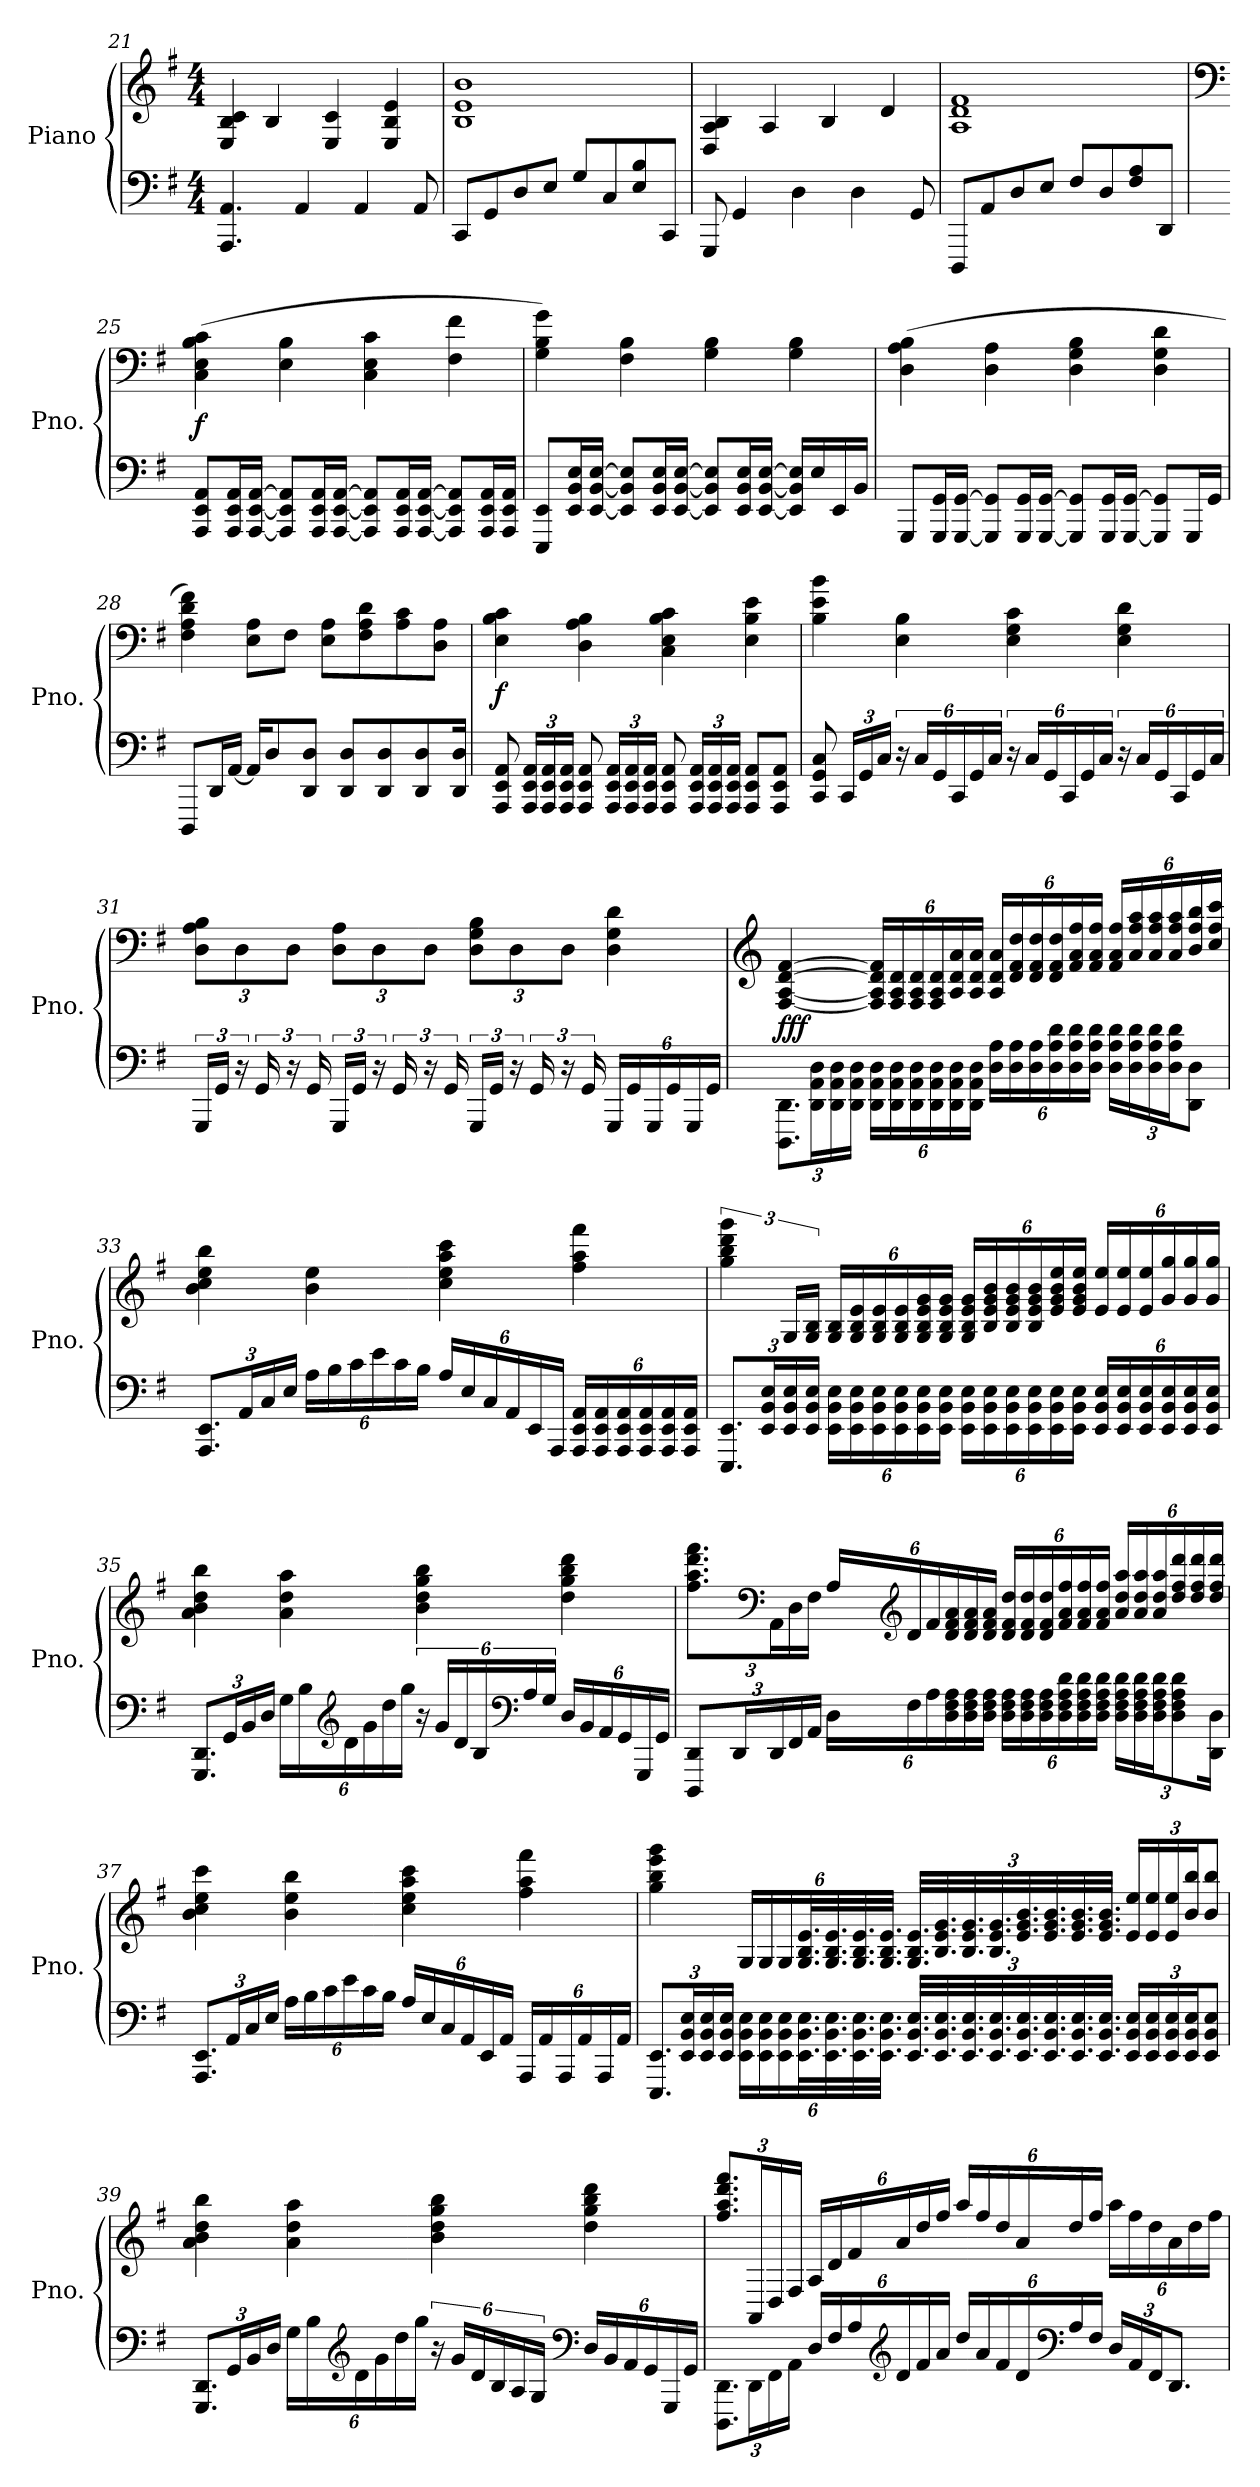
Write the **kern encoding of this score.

**kern	**kern	**dynam
*part1	*part1	*part1
*staff2	*staff1	*staff1/2
*I"Piano	*	*
*I'Pno.	*	*
!!LO:PB:g=z
*clefF4	*clefG2	*
*k[f#]	*k[f#]	*
*M4/4	*M4/4	*
=21	=21	=21
4.AAA/ 4.AA/	4E/ 4B/ 4c/	.
.	4B/	.
4AA/	.	.
.	4E/ 4c/	.
4AA/	.	.
.	4E/ 4B/ 4e/	.
8AA/	.	.
=22	=22	=22
8CC/L	1B 1e 1b	.
8GG/	.	.
8D/	.	.
8E/J	.	.
8G/L	.	.
8C/	.	.
8E/ 8B/	.	.
8CC/J	.	.
=23	=23	=23
8GGG/	4D/ 4A/ 4B/	.
4GG/	.	.
.	4A/	.
4D\	.	.
.	4B/	.
4D\	.	.
.	4d/	.
8GG/	.	.
=24	=24	=24
8DDD/L	1A 1d 1f#	.
8AA/	.	.
8D/	.	.
8E/J	.	.
8F#/L	.	.
8D/	.	.
8F#/ 8A/	.	.
8DD/J	.	.
!!LO:LB:g=z
=25	=25	=25
*	*clefF4	*
!	!	!LO:DY:b
8AAA/ 8EE/ 8AA/L	(4C\ 4E\ 4B\ 4c\	f
16AAA/ 16EE/ 16AA/L	.	.
[16AAA/ [16EE/ [16AA/JJ	.	.
8AAA/] 8EE/] 8AA/]L	4E\ 4B\	.
16AAA/ 16EE/ 16AA/L	.	.
[16AAA/ [16EE/ [16AA/JJ	.	.
8AAA/] 8EE/] 8AA/]L	4C\ 4E\ 4c\	.
16AAA/ 16EE/ 16AA/L	.	.
[16AAA/ [16EE/ [16AA/JJ	.	.
8AAA/] 8EE/] 8AA/]L	4F#\ 4f#\	.
16AAA/ 16EE/ 16AA/L	.	.
16AAA/ 16EE/ 16AA/JJ	.	.
=26	=26	=26
8EEE/ 8EE/L	4G\ 4B\ 4g\)	.
16EE/ 16BB/ 16E/L	.	.
[16EE/ [16BB/ [16E/JJ	.	.
8EE/] 8BB/] 8E/]L	4F#\ 4B\	.
16EE/ 16BB/ 16E/L	.	.
[16EE/ [16BB/ [16E/JJ	.	.
8EE/] 8BB/] 8E/]L	4G\ 4B\	.
16EE/ 16BB/ 16E/L	.	.
[16EE/ [16BB/ [16E/JJ	.	.
16EE/] 16BB/] 16E/]LL	4G\ 4B\	.
16E/	.	.
16EE/	.	.
16BB/JJ	.	.
!!LO:LB:g=z
=27	=27	=27
8GGG/L	(4D\ 4A\ 4B\	.
16GGG/ 16GG/L	.	.
[16GGG/ [16GG/JJ	.	.
8GGG/] 8GG/]L	4D\ 4A\	.
16GGG/ 16GG/L	.	.
[16GGG/ [16GG/JJ	.	.
8GGG/] 8GG/]L	4D\ 4G\ 4B\	.
16GGG/ 16GG/L	.	.
[16GGG/ [16GG/JJ	.	.
8GGG/] 8GG/]L	4D\ 4G\ 4d\	.
16GGG/L	.	.
16GG/JJ	.	.
=28	=28	=28
8DDD/L	4F#\ 4A\ 4d\ 4f#\)	.
16DD/L	.	.
[16AA/JJ	.	.
16AA/KL]	8E\ 8A\L	.
8D/	.	.
.	8F#\J	.
8DD/ 8D/J	.	.
.	8E\ 8A\L	.
8DD/ 8D/L	.	.
.	8F#\ 8A\ 8d\	.
8DD/ 8D/	.	.
.	8A\ 8c\	.
8DD/ 8D/	.	.
.	8D\ 8A\J	.
16DD/ 16D/Jk	.	.
!!LO:LB:g=z
=29	=29	=29
!	!	!LO:DY:b
8AAA/ 8EE/ 8AA/	4E\ 4B\ 4c\	f
*Xbrackettup	*	*
24AAA/ 24EE/ 24AA/LL	.	.
24AAA/ 24EE/ 24AA/	.	.
24AAA/ 24EE/ 24AA/JJ	.	.
8AAA/ 8EE/ 8AA/	4D\ 4A\ 4B\	.
24AAA/ 24EE/ 24AA/LL	.	.
24AAA/ 24EE/ 24AA/	.	.
24AAA/ 24EE/ 24AA/JJ	.	.
8AAA/ 8EE/ 8AA/	4C\ 4E\ 4B\ 4c\	.
24AAA/ 24EE/ 24AA/LL	.	.
24AAA/ 24EE/ 24AA/	.	.
24AAA/ 24EE/ 24AA/JJ	.	.
8AAA/ 8EE/ 8AA/L	4E\ 4B\ 4e\	.
8AAA/ 8EE/ 8AA/J	.	.
=30	=30	=30
8CC/ 8GG/ 8C/	4B\ 4e\ 4b\	.
24CC/LL	.	.
24GG/	.	.
24C/JJ	.	.
*brackettup	*	*
24r	4E\ 4B\	.
24C/LL	.	.
24GG/	.	.
24CC/	.	.
24GG/	.	.
24C/JJ	.	.
24r	4E\ 4G\ 4c\	.
24C/LL	.	.
24GG/	.	.
24CC/	.	.
24GG/	.	.
24C/JJ	.	.
24r	4E\ 4G\ 4d\	.
24C/LL	.	.
24GG/	.	.
24CC/	.	.
24GG/	.	.
24C/JJ	.	.
!!LO:LB:g=z
=31	=31	=31
*	*Xbrackettup	*
24GGG/LL	12D\ 12A\ 12B\L	.
24GG/JJ	.	.
24r	12D\	.
24GG/	.	.
24r	12D\J	.
24GG/	.	.
24GGG/LL	12D\ 12A\L	.
24GG/JJ	.	.
24r	12D\	.
24GG/	.	.
24r	12D\J	.
24GG/	.	.
24GGG/LL	12D\ 12G\ 12B\L	.
24GG/JJ	.	.
24r	12D\	.
24GG/	.	.
24r	12D\J	.
24GG/	.	.
*Xbrackettup	*	*
24GGG/LL	4D\ 4G\ 4d\	.
24GG/	.	.
24GGG/	.	.
24GG/	.	.
24GGG/	.	.
24GG/JJ	.	.
!!LO:PB:g=z
=32	=32	=32
*	*clefG2	*
!	!	!LO:DY:b
12.DDD\ 12.DD\L	[4F#/ [4A/ [4d/ [4f#/	fff
24DD\ 24AA\ 24D\L	.	.
24DD\ 24AA\ 24D\	.	.
24DD\ 24AA\ 24D\JJ	.	.
24DD\ 24AA\ 24D\LL	24F#/] 24A/] 24d/] 24f#/]LL	.
24DD\ 24AA\ 24D\	24F#/ 24A/ 24d/	.
24DD\ 24AA\ 24D\	24F#/ 24A/ 24d/	.
24DD\ 24AA\ 24D\	24F#/ 24A/ 24d/	.
24DD\ 24AA\ 24D\	24A/ 24d/ 24a/	.
24DD\ 24AA\ 24D\JJ	24A/ 24d/ 24a/JJ	.
24D\ 24A\LL	24A/ 24d/ 24a/LL	.
24D\ 24A\	24d/ 24f#/ 24dd/	.
24D\ 24A\	24d/ 24f#/ 24dd/	.
24D\ 24A\ 24d\	24d/ 24f#/ 24dd/	.
24D\ 24A\ 24d\	24f#/ 24a/ 24ff#/	.
24D\ 24A\ 24d\JJ	24f#/ 24a/ 24ff#/JJ	.
24D\ 24A\ 24d\LL	24f#/ 24a/ 24ff#/LL	.
24D\ 24A\ 24d\	24a/ 24ff#/ 24aa/	.
24D\ 24A\ 24d\	24a/ 24ff#/ 24aa/	.
24D\ 24A\ 24d\J	24a/ 24ff#/ 24aa/	.
12DD\ 12D\J	24b/ 24ff#/ 24bb/	.
.	24cc/ 24ff#/ 24ccc/JJ	.
!!LO:LB:g=z
=33	=33	=33
12.AAA/ 12.EE/L	4b\ 4cc\ 4ee\ 4bb\	.
24AA/L	.	.
24C/	.	.
24E/JJ	.	.
24A\LL	4b\ 4ee\	.
24B\	.	.
24c\	.	.
24e\	.	.
24c\	.	.
24B\JJ	.	.
24A/LL	4cc\ 4ee\ 4aa\ 4ccc\	.
24E/	.	.
24C/	.	.
24AA/	.	.
24EE/	.	.
24AAA/JJ	.	.
24AAA/ 24EE/ 24AA/LL	4ff#\ 4aa\ 4fff#\	.
24AAA/ 24EE/ 24AA/	.	.
24AAA/ 24EE/ 24AA/	.	.
24AAA/ 24EE/ 24AA/	.	.
24AAA/ 24EE/ 24AA/	.	.
24AAA/ 24EE/ 24AA/JJ	.	.
!!LO:LB:g=z
=34	=34	=34
*	*brackettup	*
12.EEE/ 12.EE/L	6gg\ 6bb\ 6ddd\ 6ggg\	.
24EE/ 24BB/ 24E/L	.	.
24EE/ 24BB/ 24E/	24G/LL	.
24EE/ 24BB/ 24E/JJ	24G/ 24B/JJ	.
*	*Xbrackettup	*
24EE\ 24BB\ 24E\LL	24G/ 24B/LL	.
24EE\ 24BB\ 24E\	24G/ 24B/ 24e/	.
24EE\ 24BB\ 24E\	24G/ 24B/ 24e/	.
24EE\ 24BB\ 24E\	24G/ 24B/ 24e/	.
24EE\ 24BB\ 24E\	24G/ 24B/ 24e/ 24g/	.
24EE\ 24BB\ 24E\JJ	24G/ 24B/ 24e/ 24g/JJ	.
24EE\ 24BB\ 24E\LL	24G/ 24B/ 24e/ 24g/LL	.
24EE\ 24BB\ 24E\	24B/ 24e/ 24g/ 24b/	.
24EE\ 24BB\ 24E\	24B/ 24e/ 24g/ 24b/	.
24EE\ 24BB\ 24E\	24B/ 24e/ 24g/ 24b/	.
24EE\ 24BB\ 24E\	24e/ 24g/ 24b/ 24ee/	.
24EE\ 24BB\ 24E\JJ	24e/ 24g/ 24b/ 24ee/JJ	.
24EE/ 24BB/ 24E/LL	24e/ 24ee/LL	.
24EE/ 24BB/ 24E/	24e/ 24ee/	.
24EE/ 24BB/ 24E/	24e/ 24ee/	.
24EE/ 24BB/ 24E/	24g/ 24gg/	.
24EE/ 24BB/ 24E/	24g/ 24gg/	.
24EE/ 24BB/ 24E/JJ	24g/ 24gg/JJ	.
!!LO:LB:g=z
=35	=35	=35
12.GGG/ 12.DD/L	4a\ 4b\ 4dd\ 4bb\	.
24GG/L	.	.
24BB/	.	.
24D/JJ	.	.
24G\LL	4a\ 4dd\ 4aa\	.
24B\	.	.
*clefG2	*	*
24d\	.	.
24g\	.	.
24dd\	.	.
24gg\JJ	.	.
*brackettup	*	*
24r	4b\ 4dd\ 4gg\ 4bb\	.
24g/LL	.	.
24d/	.	.
24B/	.	.
*clefF4	*	*
24A/	.	.
24G/JJ	.	.
*Xbrackettup	*	*
24D/LL	4dd\ 4gg\ 4bb\ 4ddd\	.
24BB/	.	.
24AA/	.	.
24GG/	.	.
24GGG/	.	.
24GG/JJ	.	.
!!LO:LB:g=z
=36	=36	=36
12DDD/ 12DD/L	12.ff#\ 12.aa\ 12.ddd\ 12.fff#\L	.
24DD/L	.	.
*	*clefF4	*
24DD/	24AA\L	.
24FF#/	24D\	.
24AA/JJ	24F#\JJ	.
24D\LL	24A/LL	.
*	*clefG2	*
24F#\	24d/	.
24A\	24f#/	.
24D\ 24F#\ 24A\	24d/ 24f#/ 24a/	.
24D\ 24F#\ 24A\	24d/ 24f#/ 24a/	.
24D\ 24F#\ 24A\JJ	24d/ 24f#/ 24a/JJ	.
24D\ 24F#\ 24A\LL	24d/ 24f#/ 24dd/LL	.
24D\ 24F#\ 24A\	24d/ 24f#/ 24dd/	.
24D\ 24F#\ 24A\	24d/ 24f#/ 24dd/	.
24D\ 24F#\ 24A\ 24d\	24f#/ 24a/ 24ff#/	.
24D\ 24F#\ 24A\ 24d\	24f#/ 24a/ 24ff#/	.
24D\ 24F#\ 24A\ 24d\JJ	24f#/ 24a/ 24ff#/JJ	.
24D\ 24F#\ 24A\ 24d\LL	24a/ 24dd/ 24aa/LL	.
24D\ 24F#\ 24A\ 24d\	24a/ 24dd/ 24aa/	.
24D\ 24F#\ 24A\ 24d\J	24a/ 24dd/ 24aa/	.
12D\ 12F#\ 12A\ 12d\	24dd/ 24ff#/ 24ddd/	.
.	24dd/ 24ff#/ 24ddd/	.
24DD\ 24D\Jk	24dd/ 24ff#/ 24ddd/JJ	.
!!LO:PB:g=z
=37	=37	=37
12.AAA/ 12.EE/L	4b\ 4cc\ 4ee\ 4ccc\	.
24AA/L	.	.
24C/	.	.
24E/JJ	.	.
24A\LL	4b\ 4ee\ 4bb\	.
24B\	.	.
24c\	.	.
24e\	.	.
24c\	.	.
24B\JJ	.	.
24A/LL	4cc\ 4ee\ 4aa\ 4ccc\	.
24E/	.	.
24C/	.	.
24AA/	.	.
24EE/	.	.
24AA/JJ	.	.
24AAA/LL	4ff#\ 4aa\ 4fff#\	.
24AA/	.	.
24AAA/	.	.
24AA/	.	.
24AAA/	.	.
24AA/JJ	.	.
!!LO:LB:g=z
=38	=38	=38
12.EEE/ 12.EE/L	4gg\ 4bb\ 4eee\ 4ggg\	.
24EE/ 24BB/ 24E/L	.	.
24EE/ 24BB/ 24E/	.	.
24EE/ 24BB/ 24E/JJ	.	.
24EE\ 24BB\ 24E\LL	24G/LL	.
24EE\ 24BB\ 24E\	24G/	.
24EE\ 24BB\ 24E\	24G/	.
48.EE\ 48.BB\ 48.E\L	48.G/ 48.B/ 48.e/L	.
48.EE\ 48.BB\ 48.E\	48.G/ 48.B/ 48.e/	.
48.EE\ 48.BB\ 48.E\	48.G/ 48.B/ 48.e/	.
48.EE\ 48.BB\ 48.E\JJJ	48.G/ 48.B/ 48.e/JJJ	.
48.EE/ 48.BB/ 48.E/LLL	48.G/ 48.B/ 48.e/LLL	.
48.EE/ 48.BB/ 48.E/	48.B/ 48.e/ 48.g/	.
48.EE/ 48.BB/ 48.E/	48.B/ 48.e/ 48.g/	.
48.EE/ 48.BB/ 48.E/	48.B/ 48.e/ 48.g/	.
48.EE/ 48.BB/ 48.E/	48.e/ 48.g/ 48.b/	.
48.EE/ 48.BB/ 48.E/	48.e/ 48.g/ 48.b/	.
48.EE/ 48.BB/ 48.E/	48.e/ 48.g/ 48.b/	.
48.EE/ 48.BB/ 48.E/JJJ	48.e/ 48.g/ 48.b/JJJ	.
24EE/ 24BB/ 24E/LL	24e/ 24ee/LL	.
24EE/ 24BB/ 24E/	24e/ 24ee/	.
24EE/ 24BB/ 24E/	24e/ 24ee/	.
24EE/ 24BB/ 24E/J	24b/ 24bb/J	.
12EE/ 12BB/ 12E/J	12b/ 12bb/J	.
!!LO:LB:g=z
=39	=39	=39
12.GGG/ 12.DD/L	4a\ 4b\ 4dd\ 4bb\	.
24GG/L	.	.
24BB/	.	.
24D/JJ	.	.
24G\LL	4a\ 4dd\ 4aa\	.
24B\	.	.
*clefG2	*	*
24d\	.	.
24g\	.	.
24dd\	.	.
24gg\JJ	.	.
*brackettup	*	*
24r	4b\ 4dd\ 4gg\ 4bb\	.
24g/LL	.	.
24d/	.	.
24B/	.	.
24A/	.	.
24G/JJ	.	.
*clefF4	*	*
*Xbrackettup	*	*
24D/LL	4dd\ 4gg\ 4bb\ 4ddd\	.
24BB/	.	.
24AA/	.	.
24GG/	.	.
24GGG/	.	.
24GG/JJ	.	.
!!LO:LB:g=z
=40	=40	=40
12.DDD\ 12.DD\L	12.ff#/ 12.aa/ 12.ddd/ 12.fff#/L	.
24DD\L	24AA/L	.
24FF#\	24D/	.
24AA\JJ	24F#/JJ	.
24D/LL	24A/LL	.
24F#/	24d/	.
24A/	24f#/	.
*clefG2	*	*
24d/	24a/	.
24f#/	24dd/	.
24a/JJ	24ff#/JJ	.
24dd/LL	24aa/LL	.
24a/	24ff#/	.
24f#/	24dd/	.
24d/	24a/	.
*clefF4	*	*
24A/	24dd/	.
24F#/JJ	24ff#/JJ	.
24D/LL	24aa\LL	.
24AA/	24ff#\	.
24FF#/J	24dd\	.
12.DD/J	24a\	.
.	24dd\	.
.	24ff#\JJ	.
=	=	=
*-	*-	*-
